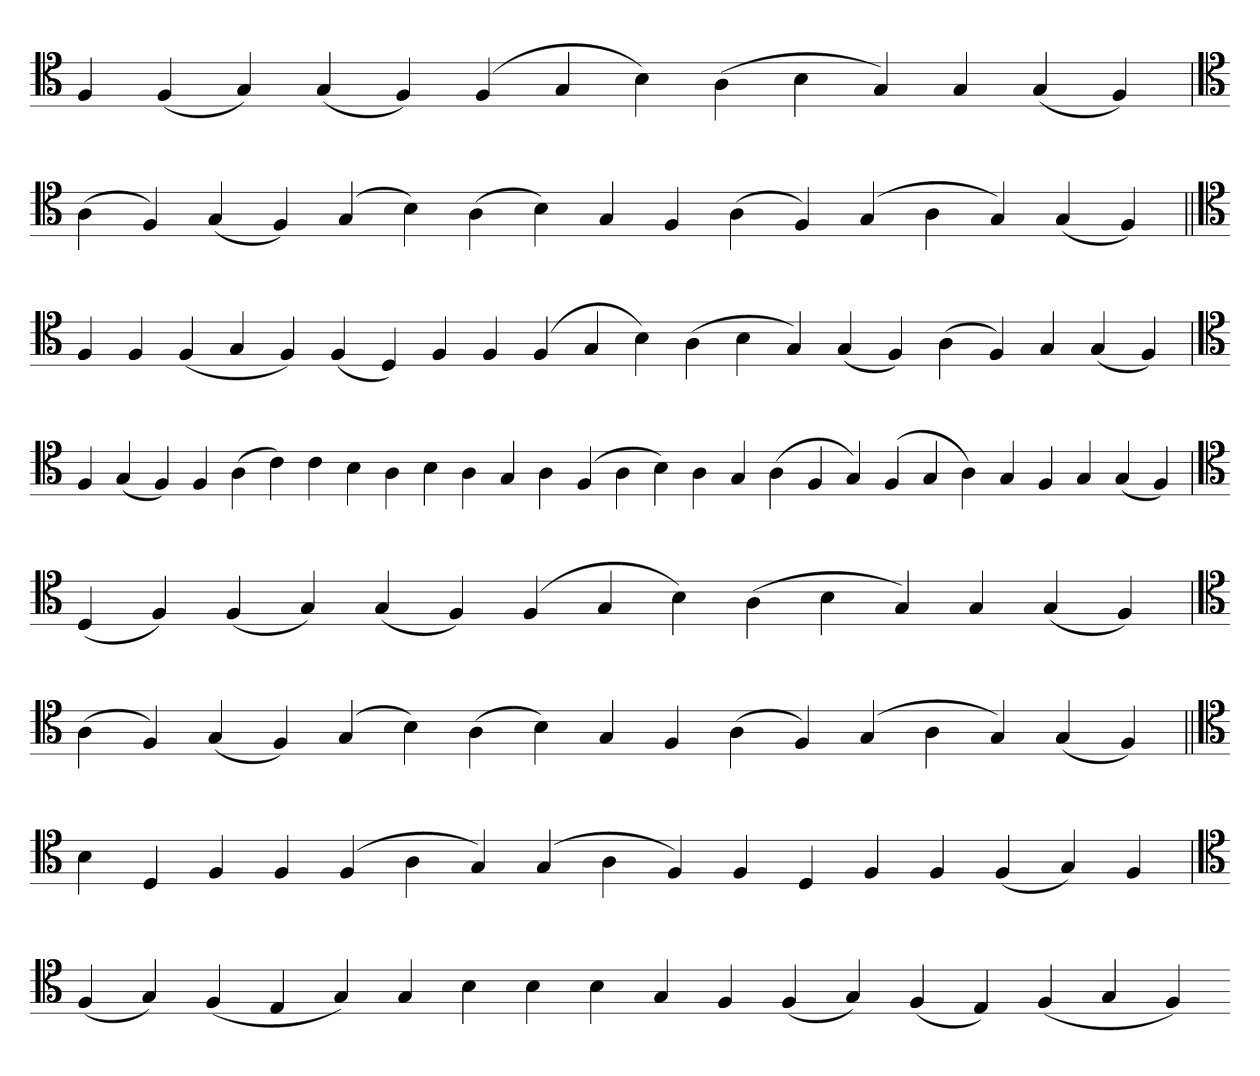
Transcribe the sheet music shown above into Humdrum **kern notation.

**kern
*part1
*staff1
*clefC4
=
4F
(4F
4G)
(4G
4F)
(4F
4G
4B)
(4A
4B
4G)
4G
(4G
4F)
=`
*clefC4
(4A
4F)
(4G
4F)
(4G
4B)
(4A
4B)
4G
4F
(4A
4F)
(4G
4A
4G)
(4G
4F)
=||
*clefC4
4F
4F
(4F
4G
4F)
(4F
4D)
4F
4F
(4F
4G
4B)
(4A
4B
4G)
(4G
4F)
(4A
4F)
4G
(4G
4F)
='
*clefC4
4F
(4G
4F)
4F
(4A
4c)
4c
4B
4A
4B
4A
4G
4A
(4F
4A
4B)
4A
4G
(4A
4F
4G)
(4F
4G
4A)
4G
4F
4G
(4G
4F)
='
*clefC4
(4D
4F)
(4F
4G)
(4G
4F)
(4F
4G
4B)
(4A
4B
4G)
4G
(4G
4F)
=`
*clefC4
(4A
4F)
(4G
4F)
(4G
4B)
(4A
4B)
4G
4F
(4A
4F)
(4G
4A
4G)
(4G
4F)
=||
*clefC4
4B
4D
4F
4F
(4F
4A
4G)
(4G
4A
4F)
4F
4D
4F
4F
(4F
4G)
4F
='
*clefC4
(4F
4G)
(4F
4E
4G)
4G
4B
4B
4B
4G
4F
(4F
4G)
(4F
4E)
(4F
4G
4F)
=-
*-
